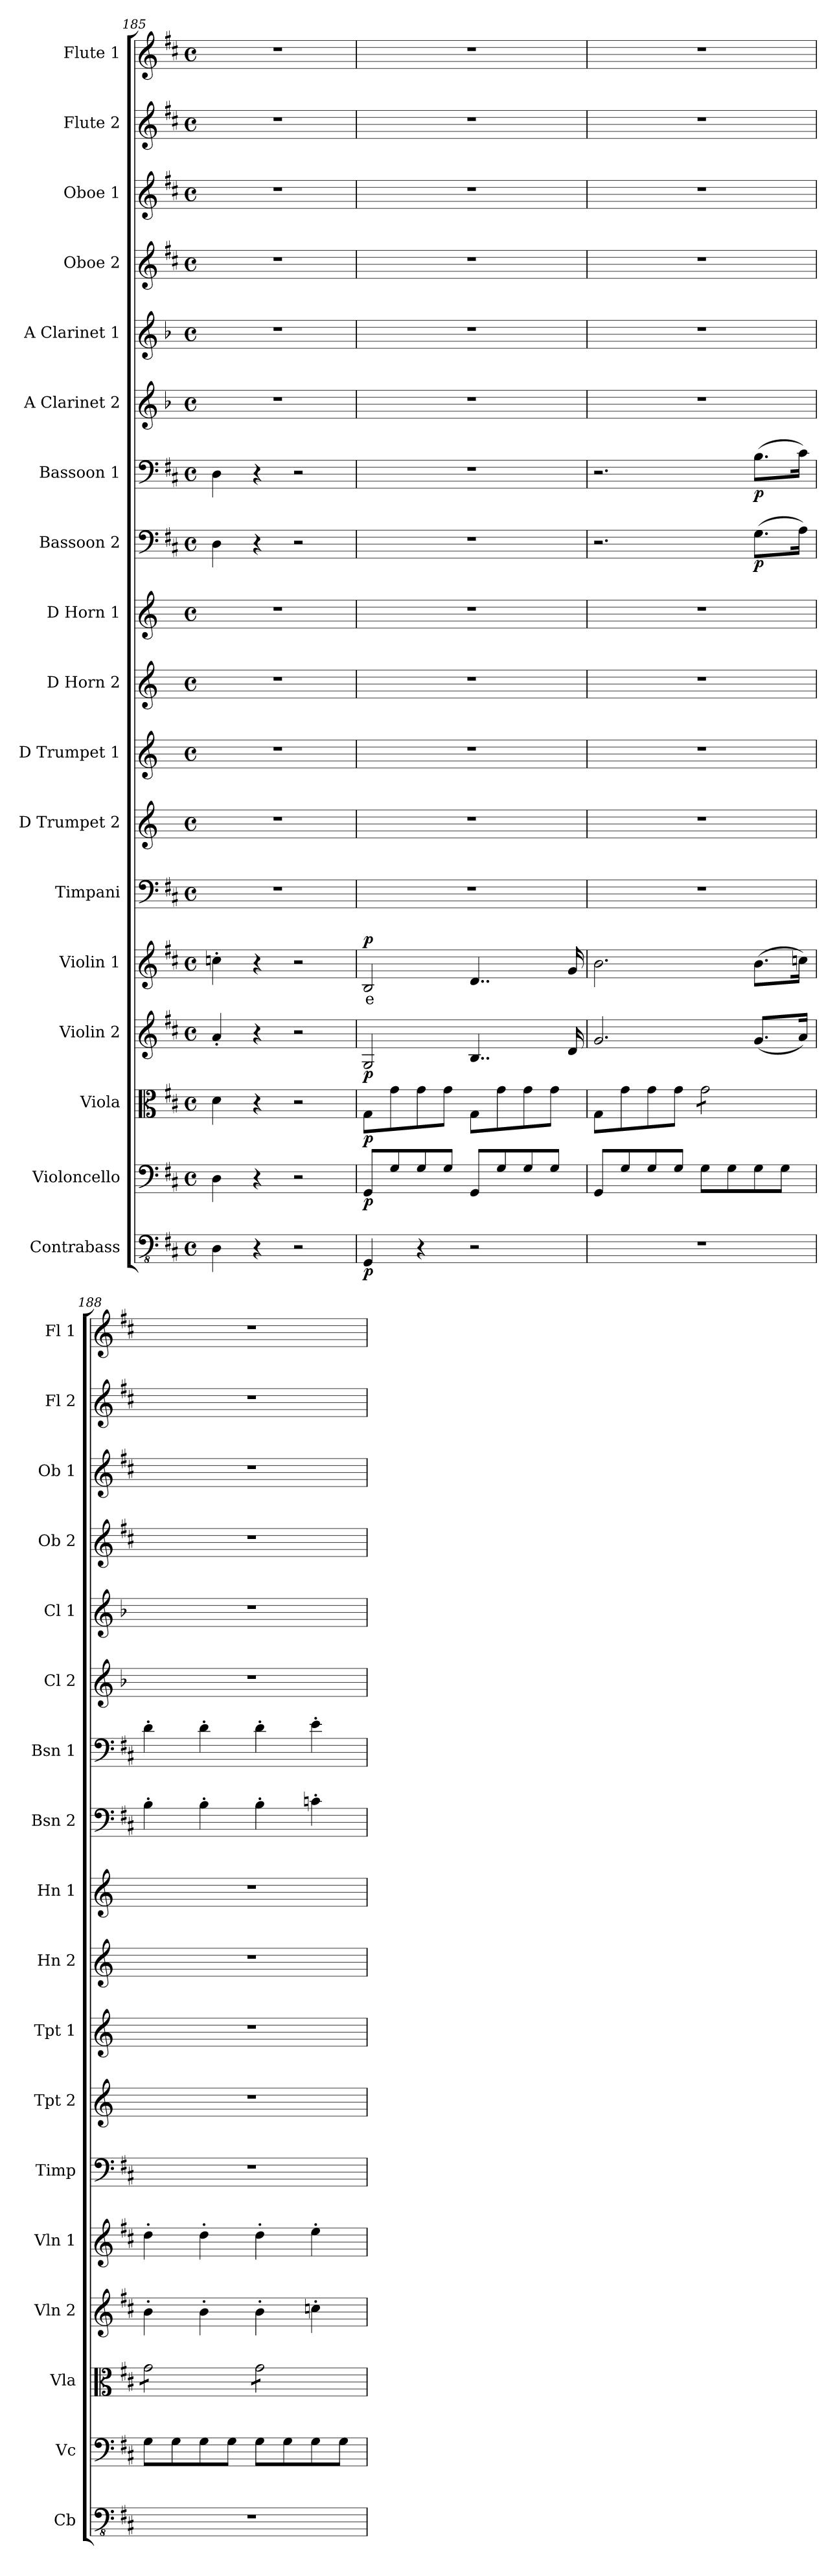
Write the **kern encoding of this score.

**kern	**dynam	**kern	**dynam	**kern	**dynam	**kern	**dynam	**kern	**text	**dynam	**kern	**kern	**kern	**kern	**kern	**kern	**dynam	**kern	**dynam	**kern	**kern	**kern	**kern	**kern	**kern
*part18	*part18	*part17	*part17	*part16	*part16	*part15	*part15	*part14	*part14	*part14	*part13	*part12	*part11	*part10	*part9	*part8	*part8	*part7	*part7	*part6	*part5	*part4	*part3	*part2	*part1
*staff18	*staff18	*staff17	*staff17	*staff16	*staff16	*staff15	*staff15	*staff14	*staff14	*staff14	*staff13	*staff12	*staff11	*staff10	*staff9	*staff8	*staff8	*staff7	*staff7	*staff6	*staff5	*staff4	*staff3	*staff2	*staff1
*I"Contrabass	*	*I"Violoncello	*	*I"Viola	*	*I"Violin 2	*	*I"Violin 1	*	*	*I"Timpani	*I"D Trumpet 2	*I"D Trumpet 1	*I"D Horn 2	*I"D Horn 1	*I"Bassoon 2	*	*I"Bassoon 1	*	*I"A Clarinet 2	*I"A Clarinet 1	*I"Oboe 2	*I"Oboe 1	*I"Flute 2	*I"Flute 1
*I'Cb	*	*I'Vc	*	*I'Vla	*	*I'Vln 2	*	*I'Vln 1	*	*	*I'Timp	*I'Tpt 2	*I'Tpt 1	*I'Hn 2	*I'Hn 1	*I'Bsn 2	*	*I'Bsn 1	*	*I'Cl 2	*I'Cl 1	*I'Ob 2	*I'Ob 1	*I'Fl 2	*I'Fl 1
*clefFv4	*	*clefF4	*	*clefC3	*	*clefG2	*	*clefG2	*	*	*clefF4	*clefG2	*clefG2	*clefG2	*clefG2	*clefF4	*	*clefF4	*	*clefG2	*clefG2	*clefG2	*clefG2	*clefG2	*clefG2
*	*	*	*	*	*	*	*	*	*	*	*	*ITrd-1c-2	*ITrd-1c-2	*ITrd6c10	*ITrd6c10	*	*	*	*	*ITrd2c3	*ITrd2c3	*	*	*	*
*k[f#c#]	*	*k[f#c#]	*	*k[f#c#]	*	*k[f#c#]	*	*k[f#c#]	*	*	*k[f#c#]	*k[f#c#]	*k[f#c#]	*k[f#c#]	*k[f#c#]	*k[f#c#]	*	*k[f#c#]	*	*k[f#c#]	*k[f#c#]	*k[f#c#]	*k[f#c#]	*k[f#c#]	*k[f#c#]
*M4/4	*	*M4/4	*	*M4/4	*	*M4/4	*	*M4/4	*	*	*M4/4	*M4/4	*M4/4	*M4/4	*M4/4	*M4/4	*	*M4/4	*	*M4/4	*M4/4	*M4/4	*M4/4	*M4/4	*M4/4
*met(c)	*	*met(c)	*	*met(c)	*	*met(c)	*	*met(c)	*	*	*met(c)	*met(c)	*met(c)	*met(c)	*met(c)	*met(c)	*	*met(c)	*	*met(c)	*met(c)	*met(c)	*met(c)	*met(c)	*met(c)
=185	=185	=185	=185	=185	=185	=185	=185	=185	=185	=185	=185	=185	=185	=185	=185	=185	=185	=185	=185	=185	=185	=185	=185	=185	=185
4DD\	.	4D\	.	4d\	.	4a'/	.	4ccn'\	.	.	1r	1r	1r	1r	1r	4D\	.	4D\	.	1r	1r	1r	1r	1r	1r
4r	.	4r	.	4r	.	4r	.	4r	.	.	.	.	.	.	.	4r	.	4r	.	.	.	.	.	.	.
2r	.	2r	.	2r	.	2r	.	2r	.	.	.	.	.	.	.	2r	.	2r	.	.	.	.	.	.	.
=186	=186	=186	=186	=186	=186	=186	=186	=186	=186	=186	=186	=186	=186	=186	=186	=186	=186	=186	=186	=186	=186	=186	=186	=186	=186
!	!LO:DY:b	!	!LO:DY:b	!	!LO:DY:b	!	!LO:DY:b	!	!LO:LY:b:color=#FF0000	!LO:DY:b	!	!	!	!	!	!	!	!	!	!	!	!	!	!	!
4GGG/	p	8GG/L	p	8G\L	p	2G/	p	2B/	e	p	1r	1r	1r	1r	1r	1r	.	1r	.	1r	1r	1r	1r	1r	1r
.	.	8G/	.	8g\	.	.	.	.	.	.	.	.	.	.	.	.	.	.	.	.	.	.	.	.	.
4r	.	8G/	.	8g\	.	.	.	.	.	.	.	.	.	.	.	.	.	.	.	.	.	.	.	.	.
.	.	8G/J	.	8g\J	.	.	.	.	.	.	.	.	.	.	.	.	.	.	.	.	.	.	.	.	.
2r	.	8GG/L	.	8G\L	.	4..B/	.	4..d/	.	.	.	.	.	.	.	.	.	.	.	.	.	.	.	.	.
.	.	8G/	.	8g\	.	.	.	.	.	.	.	.	.	.	.	.	.	.	.	.	.	.	.	.	.
.	.	8G/	.	8g\	.	.	.	.	.	.	.	.	.	.	.	.	.	.	.	.	.	.	.	.	.
.	.	8G/J	.	8g\J	.	.	.	.	.	.	.	.	.	.	.	.	.	.	.	.	.	.	.	.	.
.	.	.	.	.	.	16d/	.	16g/	.	.	.	.	.	.	.	.	.	.	.	.	.	.	.	.	.
=187	=187	=187	=187	=187	=187	=187	=187	=187	=187	=187	=187	=187	=187	=187	=187	=187	=187	=187	=187	=187	=187	=187	=187	=187	=187
1r	.	8GG/L	.	8G\L	.	2.g/	.	2.b\	.	.	1r	1r	1r	1r	1r	2.r	.	2.r	.	1r	1r	1r	1r	1r	1r
.	.	8G/	.	8g\	.	.	.	.	.	.	.	.	.	.	.	.	.	.	.	.	.	.	.	.	.
.	.	8G/	.	8g\	.	.	.	.	.	.	.	.	.	.	.	.	.	.	.	.	.	.	.	.	.
.	.	8G/J	.	8g\J	.	.	.	.	.	.	.	.	.	.	.	.	.	.	.	.	.	.	.	.	.
*	*	*	*	*tremolo	*	*	*	*	*	*	*	*	*	*	*	*	*	*	*	*	*	*	*	*	*
.	.	8G\L	.	8g\L	.	.	.	.	.	.	.	.	.	.	.	.	.	.	.	.	.	.	.	.	.
.	.	8G\	.	8g\	.	.	.	.	.	.	.	.	.	.	.	.	.	.	.	.	.	.	.	.	.
!	!	!	!	!	!	!	!	!	!	!	!	!	!	!	!	!	!LO:DY:b	!	!LO:DY:b	!	!	!	!	!	!
.	.	8G\	.	8g\	.	(8.g/L	.	(8.b\L	.	.	.	.	.	.	.	(8.G\L	p	(8.B\L	p	.	.	.	.	.	.
.	.	8G\J	.	8g\J	.	.	.	.	.	.	.	.	.	.	.	.	.	.	.	.	.	.	.	.	.
.	.	.	.	.	.	16a/Jk)	.	16ccn\Jk)	.	.	.	.	.	.	.	16A\Jk)	.	16c#\Jk)	.	.	.	.	.	.	.
!!LO:PB:g=z
=188	=188	=188	=188	=188	=188	=188	=188	=188	=188	=188	=188	=188	=188	=188	=188	=188	=188	=188	=188	=188	=188	=188	=188	=188	=188
1r	.	8G\L	.	8g\L	.	4b'\	.	4dd'\	.	.	1r	1r	1r	1r	1r	4B'\	.	4d'\	.	1r	1r	1r	1r	1r	1r
.	.	8G\	.	8g\	.	.	.	.	.	.	.	.	.	.	.	.	.	.	.	.	.	.	.	.	.
.	.	8G\	.	8g\	.	4b'\	.	4dd'\	.	.	.	.	.	.	.	4B'\	.	4d'\	.	.	.	.	.	.	.
.	.	8G\J	.	8g\J	.	.	.	.	.	.	.	.	.	.	.	.	.	.	.	.	.	.	.	.	.
.	.	8G\L	.	8g\L	.	4b'\	.	4dd'\	.	.	.	.	.	.	.	4B'\	.	4d'\	.	.	.	.	.	.	.
.	.	8G\	.	8g\	.	.	.	.	.	.	.	.	.	.	.	.	.	.	.	.	.	.	.	.	.
.	.	8G\	.	8g\	.	4ccn'\	.	4ee'\	.	.	.	.	.	.	.	4cn'\	.	4e'\	.	.	.	.	.	.	.
.	.	8G\J	.	8g\J	.	.	.	.	.	.	.	.	.	.	.	.	.	.	.	.	.	.	.	.	.
*	*	*	*	*Xtremolo	*	*	*	*	*	*	*	*	*	*	*	*	*	*	*	*	*	*	*	*	*
=	=	=	=	=	=	=	=	=	=	=	=	=	=	=	=	=	=	=	=	=	=	=	=	=	=
*-	*-	*-	*-	*-	*-	*-	*-	*-	*-	*-	*-	*-	*-	*-	*-	*-	*-	*-	*-	*-	*-	*-	*-	*-	*-
